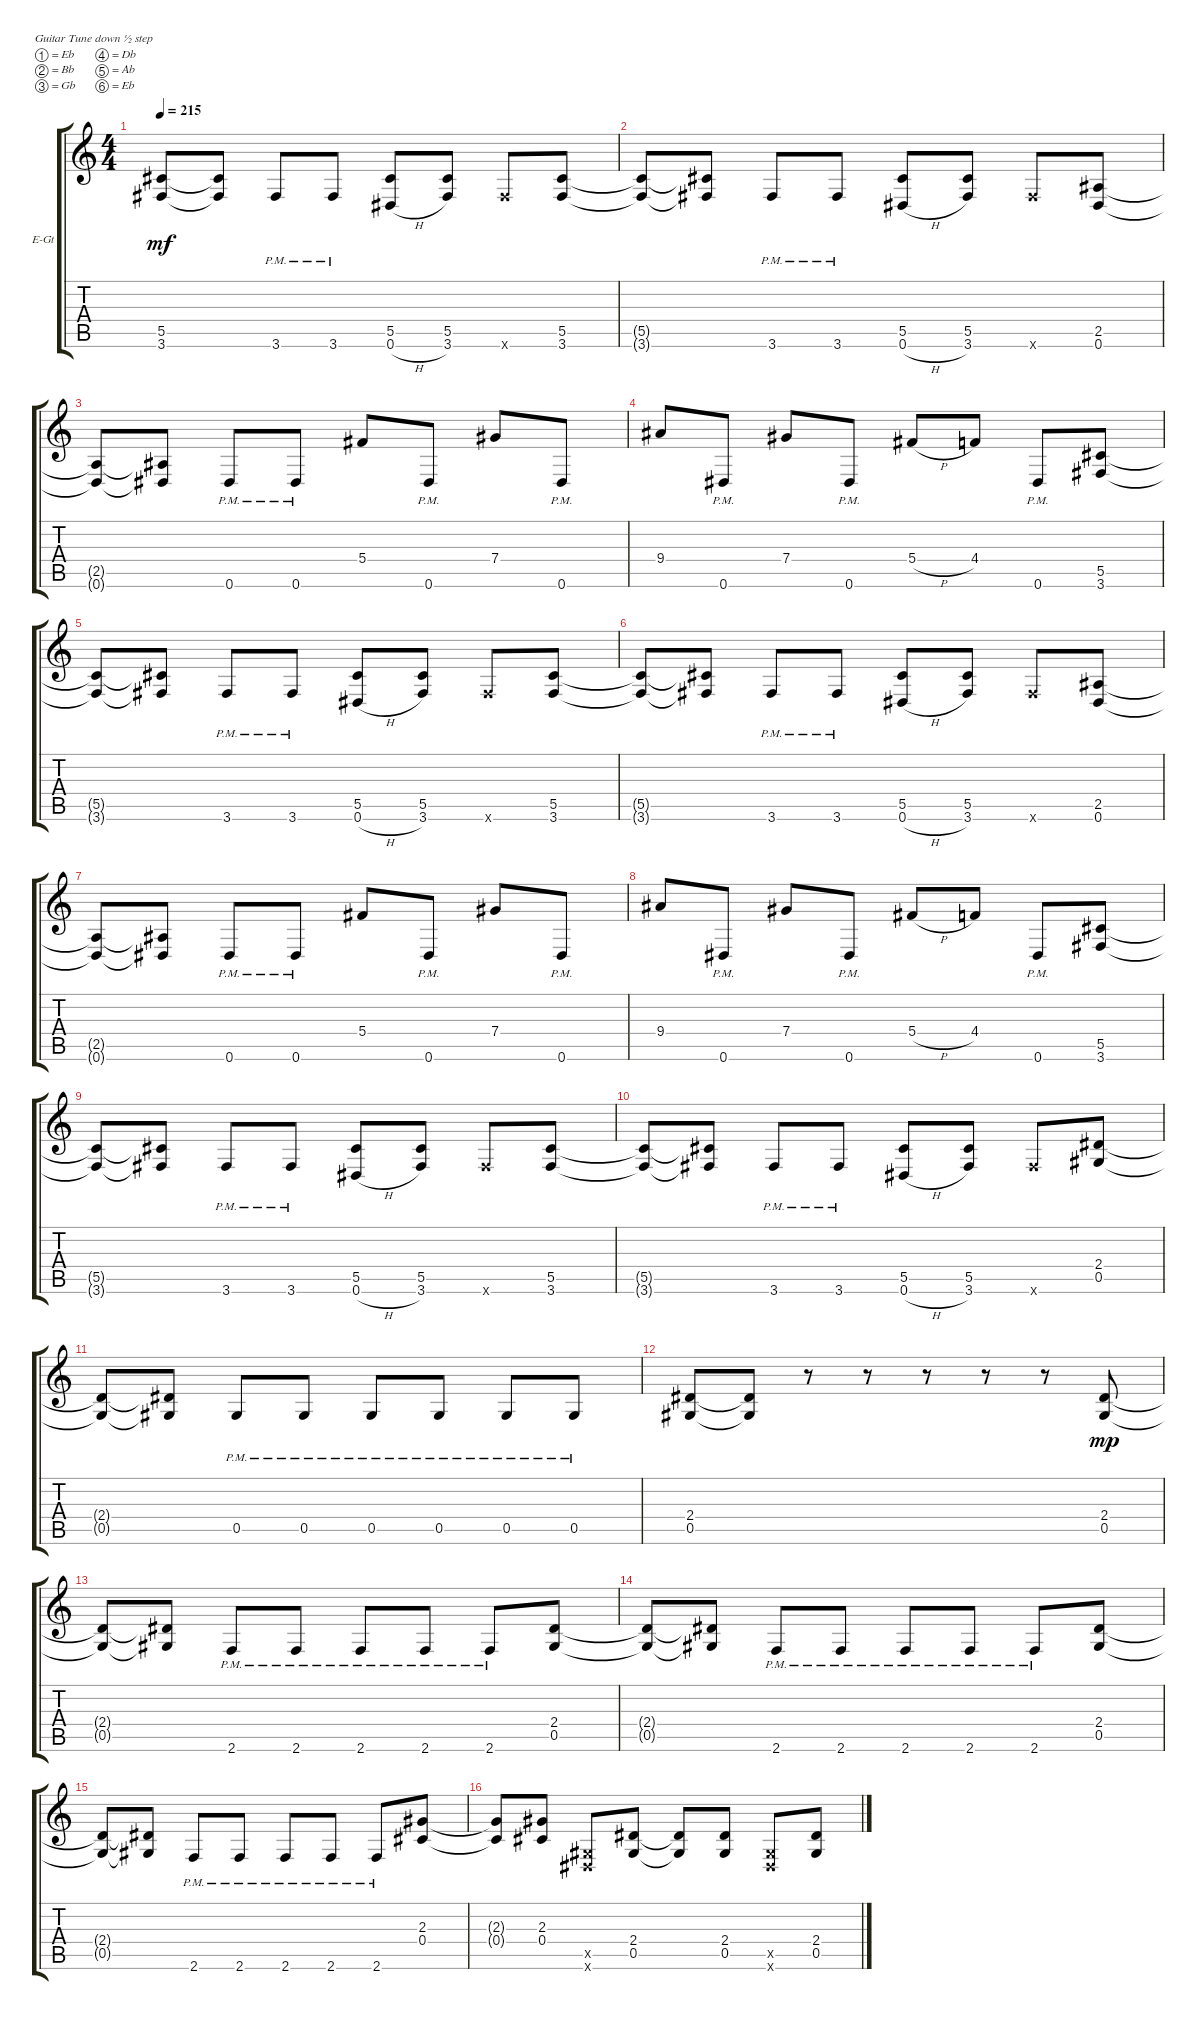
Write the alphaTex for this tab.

\bracketExtendMode groupsimilarinstruments
\firstSystemTrackNameOrientation horizontal
\otherSystemsTrackNameOrientation horizontal
\track ("right" "E-Gt") {instrument distortionguitar}
\staff {score tabs}
\tuning (Eb4 Bb3 Gb3 Db3 Ab2 Eb2)
\ts (4 4)
\tempo 215
\clef g2
\ks c
(5.5{t} 3.6{t}).8{dy mf} (3.6{t} 5.5{t}).8 3.6{pm}.8 3.6{pm}.8 (0.6{h} 5.5).8 (3.6 5.5).8 3.6{x}.8 (3.6 5.5).8 |
(3.6{t} 5.5{t}).8 (3.6{t} 5.5{t}).8 3.6{pm}.8 3.6{pm}.8 (0.6{h} 5.5).8 (3.6 5.5).8 3.6{x}.8 (0.6 2.5).8 |
(0.6{t} 2.5{t}).8 (0.6{t} 2.5{t}).8 0.6{pm}.8 0.6{pm}.8 5.4.8 0.6{pm}.8 7.4.8 0.6{pm}.8 |
9.4.8 0.6{pm}.8 7.4.8 0.6{pm}.8 5.4{h}.8 4.4.8 0.6{pm}.8 (3.6 5.5).8 |
(5.5{t} 3.6{t}).8 (3.6{t} 5.5{t}).8 3.6{pm}.8 3.6{pm}.8 (0.6{h} 5.5).8 (3.6 5.5).8 3.6{x}.8 (3.6 5.5).8 |
(3.6{t} 5.5{t}).8 (3.6{t} 5.5{t}).8 3.6{pm}.8 3.6{pm}.8 (0.6{h} 5.5).8 (3.6 5.5).8 3.6{x}.8 (0.6 2.5).8 |
(0.6{t} 2.5{t}).8 (0.6{t} 2.5{t}).8 0.6{pm}.8 0.6{pm}.8 5.4.8 0.6{pm}.8 7.4.8 0.6{pm}.8 |
9.4.8 0.6{pm}.8 7.4.8 0.6{pm}.8 5.4{h}.8 4.4.8 0.6{pm}.8 (3.6 5.5).8 |
(5.5{t} 3.6{t}).8 (3.6{t} 5.5{t}).8 3.6{pm}.8 3.6{pm}.8 (0.6{h} 5.5).8 (3.6 5.5).8 3.6{x}.8 (3.6 5.5).8 |
(5.5{t} 3.6{t}).8 (3.6{t} 5.5{t}).8 3.6{pm}.8 3.6{pm}.8 (0.6{h} 5.5).8 (3.6 5.5).8 3.6{x}.8 (0.5 2.4).8 |
(0.5{t} 2.4{t}).8 (2.4{t} 0.5{t}).8 0.5{pm}.8 0.5{pm}.8 0.5{pm}.8 0.5{pm}.8 0.5{pm}.8 0.5{pm}.8 |
(0.5 2.4).8 (2.4{t} 0.5{t}).8 r.8 r.8 r.8 r.8 r.8 (0.5 2.4).8{dy mp} |
(0.5{t} 2.4{t}).8 (0.5{t} 2.4{t}).8 2.6{pm}.8 2.6{pm}.8 2.6{pm}.8 2.6{pm}.8 2.6{pm}.8 (2.4 0.5).8 |
(0.5{t} 2.4{t}).8 (0.5{t} 2.4{t}).8 2.6{pm}.8 2.6{pm}.8 2.6{pm}.8 2.6{pm}.8 2.6{pm}.8 (0.5 2.4).8 |
(0.5{t} 2.4{t}).8 (0.5{t} 2.4{t}).8 2.6{pm}.8 2.6{pm}.8 2.6{pm}.8 2.6{pm}.8 2.6{pm}.8 (2.3 0.4).8 |
(0.4{t} 2.3{t}).8 (2.3 0.4).8 (0.5{x} 0.6{x}).8 (0.5 2.4).8 (2.4{t} 0.5{t}).8 (0.5 2.4).8 (0.6{x} 0.5{x}).8 (0.5 2.4).8
